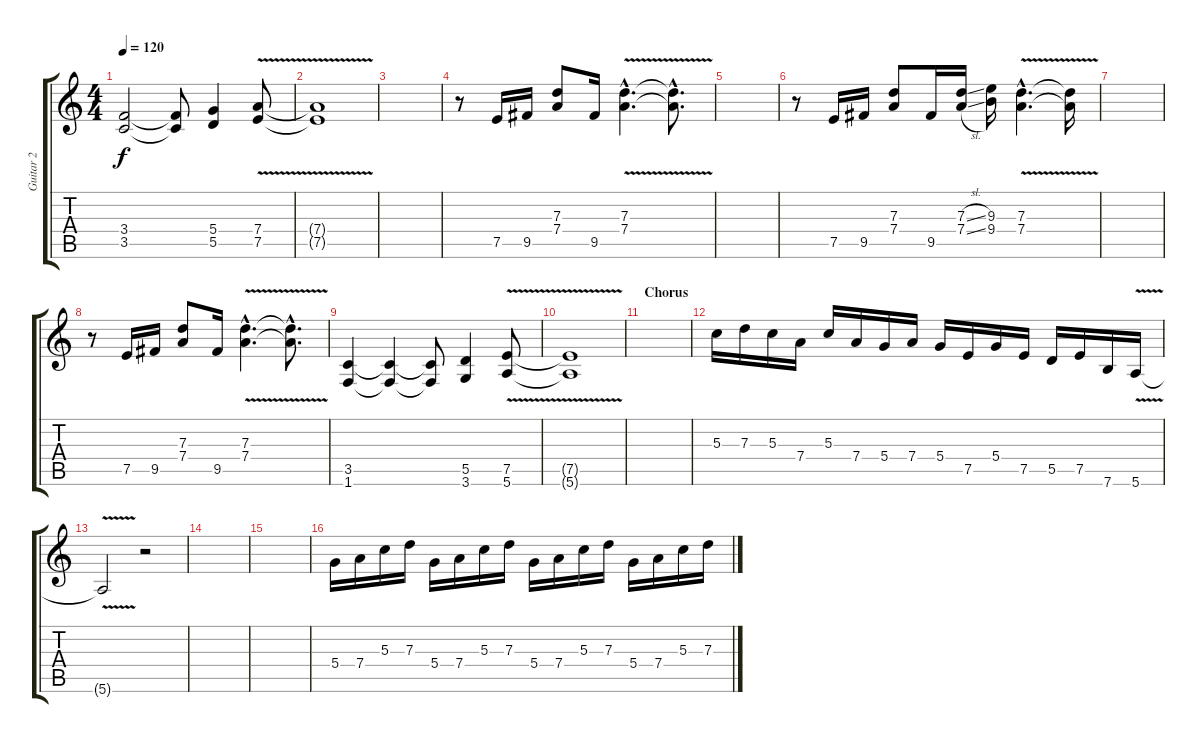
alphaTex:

\track ("Guitar 2" "Guitar 2") {instrument distortionguitar}
\staff {score tabs}
\tuning (E4 B3 G3 D3 A2 E2) {hide}
\ts (4 4)
\tempo 120
\clef g2
\ks c
(3.4 3.5).2{dy f} (3.4{t} 3.5{t}).8 (5.4 5.5).4 (7.4{v} 7.5{v}).8 |
(7.4{t} 7.5{t}).1 |
|
r.8 7.5.16 9.5.16 (7.3 7.4).8 9.5.16 (7.3{v hac} 7.4{v hac}).4{d} (7.3{hac t} 7.4{hac t}).8{d} |
|
r.8 7.5.16 9.5.16 (7.3 7.4).8 9.5.16 (7.3{sl} 7.4{sl}).16 (9.3 9.4).16 (7.3{v hac} 7.4{v hac}).4{d} (7.3{t} 7.4{t}).16 |
|
r.8 7.5.16 9.5.16 (7.3 7.4).8 9.5.16 (7.3{v hac} 7.4{v hac}).4{d} (7.3{hac t} 7.4{hac t}).8{d} |
(3.5 1.6).4 (3.5{t} 1.6{t}).4 (3.5{t} 1.6{t}).8 (5.5 3.6).4 (7.5{v} 5.6{v}).8 |
(7.5{t} 5.6{t}).1 |
\section ("" "Chorus")
|
5.3.16 7.3.16 5.3.16 7.4.16 5.3.16 7.4.16 5.4.16 7.4.16 5.4.16 7.5.16 5.4.16 7.5.16 5.5.16 7.5.16 7.6.16 5.6{v}.16 |
5.6{t}.2 r.2 |
|
|
5.4.16 7.4.16 5.3.16 7.3.16 5.4.16 7.4.16 5.3.16 7.3.16 5.4.16 7.4.16 5.3.16 7.3.16 5.4.16 7.4.16 5.3.16 7.3.16
